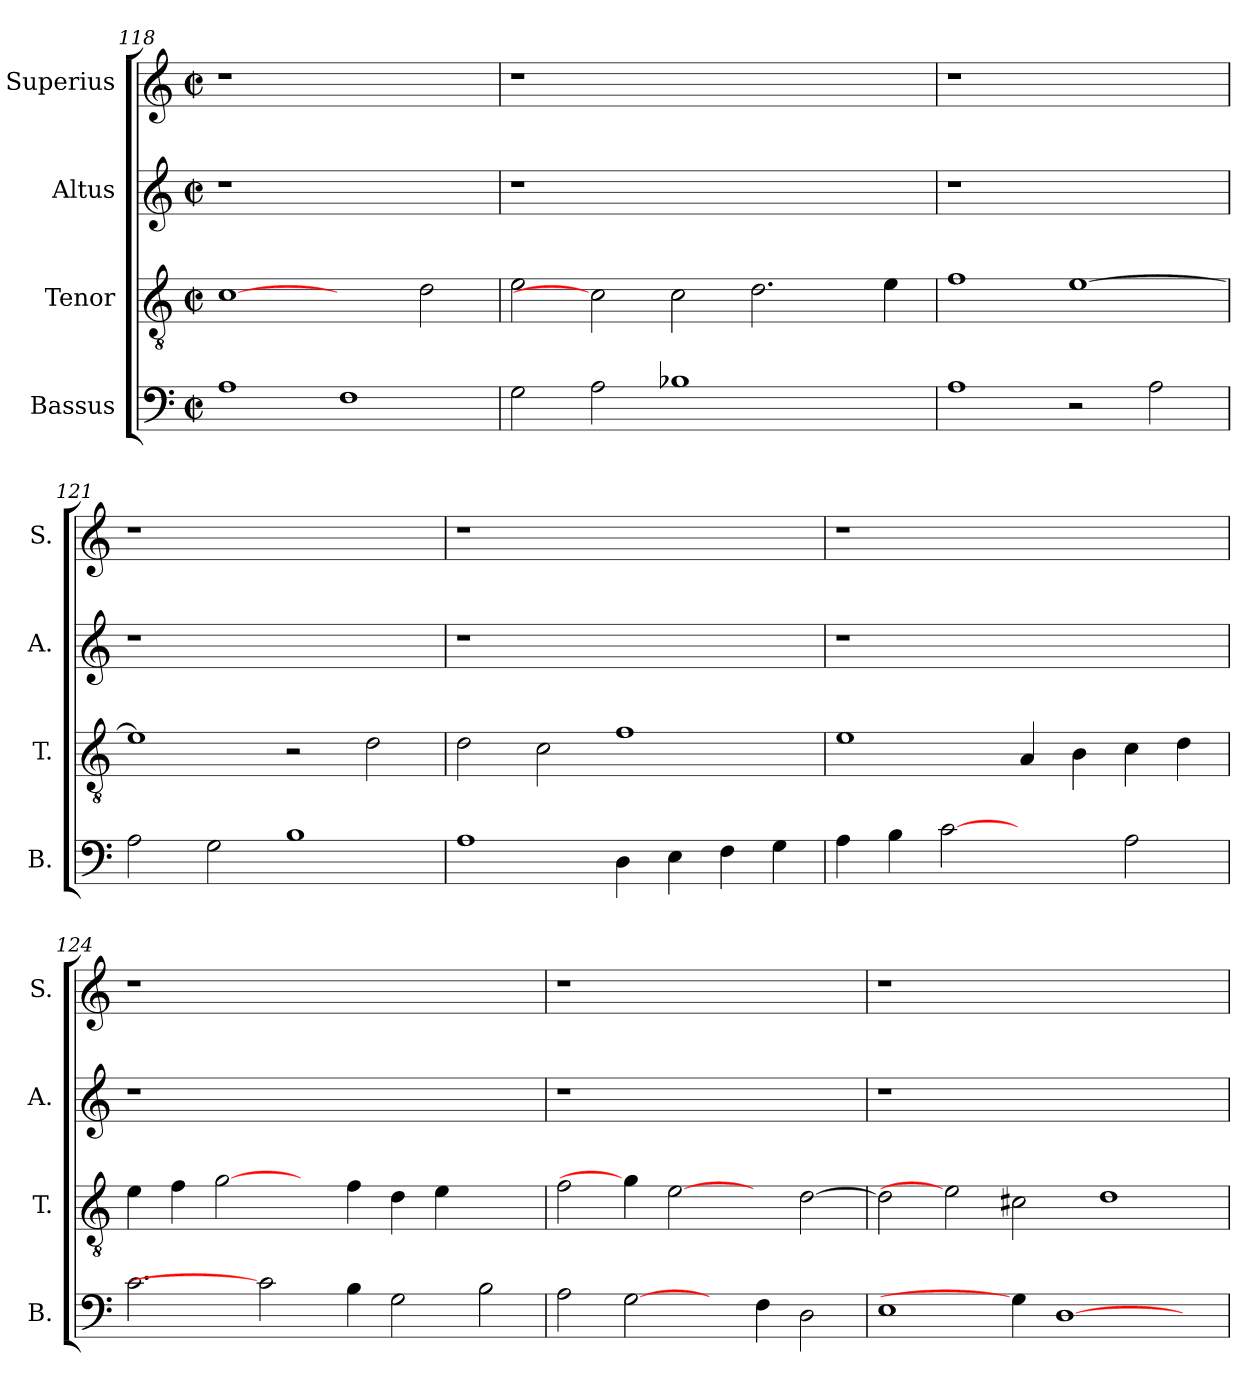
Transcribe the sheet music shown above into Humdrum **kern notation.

**kern	**kern	**kern	**kern
*part4	*part3	*part2	*part1
*staff4	*staff3	*staff2	*staff1
*I"Bassus	*I"Tenor	*I"Altus	*I"Superius
*I'B.	*I'T.	*I'A.	*I'S.
*clefF4	*clefGv2	*clefG2	*clefG2
*	*ITrd7c12	*	*
*k[]	*k[]	*k[]	*k[]
*C:	*C:	*C:	*C:
*M2/2	*M2/2	*M2/2	*M2/2
*met(c|)	*met(c|)	*met(c|)	*met(c|)
=118	=118	=118	=118
!	!	!LO:N:vis=1	!LO:N:vis=1
1Ai	[1Ci	1r	1r
1Fi	2ryy	1ryy	1ryy
.	2Di\	.	.
=119	=119	=119	=119
!	!	!LO:N:vis=1	!LO:N:vis=1
2Gi\	2Ei\	1r	1r
2Ai\	2Ci]	.	.
1B-Xi	2Ci\	1.ryy	1.ryy
.	2.Di\	.	.
2ryy	.	.	.
.	4Ei\	.	.
=120	=120	=120	=120
!	!	!LO:N:vis=1	!LO:N:vis=1
1Ai	1Fi	1r	1r
2r	[>1Ei	1ryy	1ryy
2Ai\	.	.	.
!!LO:PB:g=z
=121	=121	=121	=121
!	!	!LO:N:vis=1	!LO:N:vis=1
2Ai\	1Ei]	1r	1r
2Gi\	.	.	.
1Bi	2r	1ryy	1ryy
.	2Di\	.	.
=122	=122	=122	=122
!	!	!LO:N:vis=1	!LO:N:vis=1
1Ai	2Di\	1r	1r
.	2Ci\	.	.
4Di\	1Fi	1ryy	1ryy
4Ei\	.	.	.
4Fi\	.	.	.
4Gi\	.	.	.
=123	=123	=123	=123
!	!	!LO:N:vis=1	!LO:N:vis=1
4Ai\	1Ei	1r	1r
4Bi\	.	.	.
[2ci	.	.	.
2ryy	4AAi/	1ryy	1ryy
.	4BBi\	.	.
2Ai\	4Ci\	.	.
.	4Di\	.	.
=124	=124	=124	=124
!	!	!LO:N:vis=1	!LO:N:vis=1
2.ci\	4Ei\	1r	1r
.	4Fi\	.	.
.	[2Gi\	.	.
2ci]	.	.	.
.	4ryy	1.ryy	1.ryy
4Bi\	4Fi\	.	.
2Gi\	4Di\	.	.
.	4Ei\	.	.
2Bi\	2ryy	.	.
=125	=125	=125	=125
!	!	!LO:N:vis=1	!LO:N:vis=1
2Ai\	2Fi\	1r	1r
[2Gi\	4Gi\]	.	.
.	[2Ei	.	.
4ryy	.	1ryy	1ryy
4Fi\	4ryy	.	.
2Di\	[>2Di\	.	.
!!LO:LB:g=z
=126	=126	=126	=126
!	!	!LO:N:vis=1	!LO:N:vis=1
1Ei	2Di\]	1r	1r
.	2Ei]	.	.
4Gi\]	2C#Xi\	1.ryy	1.ryy
[>1Di	.	.	.
.	1Di	.	.
4ryy	.	.	.
=	=	=	=
*-	*-	*-	*-
